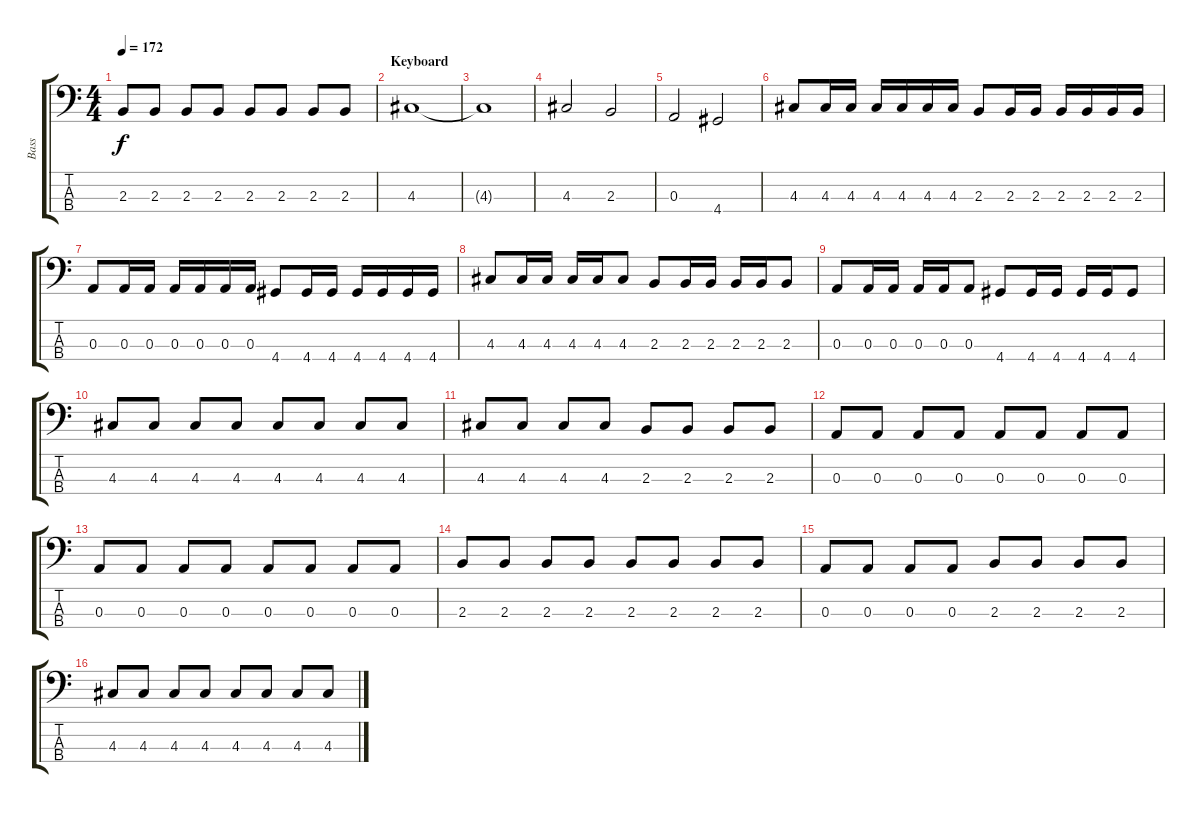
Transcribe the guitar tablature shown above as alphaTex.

\track ("Bass" "Bass") {instrument electricbassfinger}
\staff {score tabs}
\tuning (G2 D2 A1 E1) {hide}
\ts (4 4)
\tempo 172
\clef f4
\ks c
2.3.8{dy f} 2.3.8 2.3.8 2.3.8 2.3.8 2.3.8 2.3.8 2.3.8 |
\section ("" "Keyboard")
4.3.1{volume 0} |
4.3{t}.1 |
4.3.2{volume 13} 2.3.2 |
0.3.2 4.4.2 |
4.3.8 4.3.16 4.3.16 4.3.16 4.3.16 4.3.16 4.3.16 2.3.8 2.3.16 2.3.16 2.3.16 2.3.16 2.3.16 2.3.16 |
0.3.8 0.3.16 0.3.16 0.3.16 0.3.16 0.3.16 0.3.16 4.4.8 4.4.16 4.4.16 4.4.16 4.4.16 4.4.16 4.4.16 |
\section ("" "")
4.3.8 4.3.16 4.3.16 4.3.16 4.3.16 4.3.8 2.3.8 2.3.16 2.3.16 2.3.16 2.3.16 2.3.8 |
0.3.8 0.3.16 0.3.16 0.3.16 0.3.16 0.3.8 4.4.8 4.4.16 4.4.16 4.4.16 4.4.16 4.4.8 |
4.3.8 4.3.8 4.3.8 4.3.8 4.3.8 4.3.8 4.3.8 4.3.8 |
4.3.8 4.3.8 4.3.8 4.3.8 2.3.8 2.3.8 2.3.8 2.3.8 |
0.3.8 0.3.8 0.3.8 0.3.8 0.3.8 0.3.8 0.3.8 0.3.8 |
0.3.8 0.3.8 0.3.8 0.3.8 0.3.8 0.3.8 0.3.8 0.3.8 |
2.3.8 2.3.8 2.3.8 2.3.8 2.3.8 2.3.8 2.3.8 2.3.8 |
0.3.8 0.3.8 0.3.8 0.3.8 2.3.8 2.3.8 2.3.8 2.3.8 |
4.3.8 4.3.8 4.3.8 4.3.8 4.3.8 4.3.8 4.3.8 4.3.8
